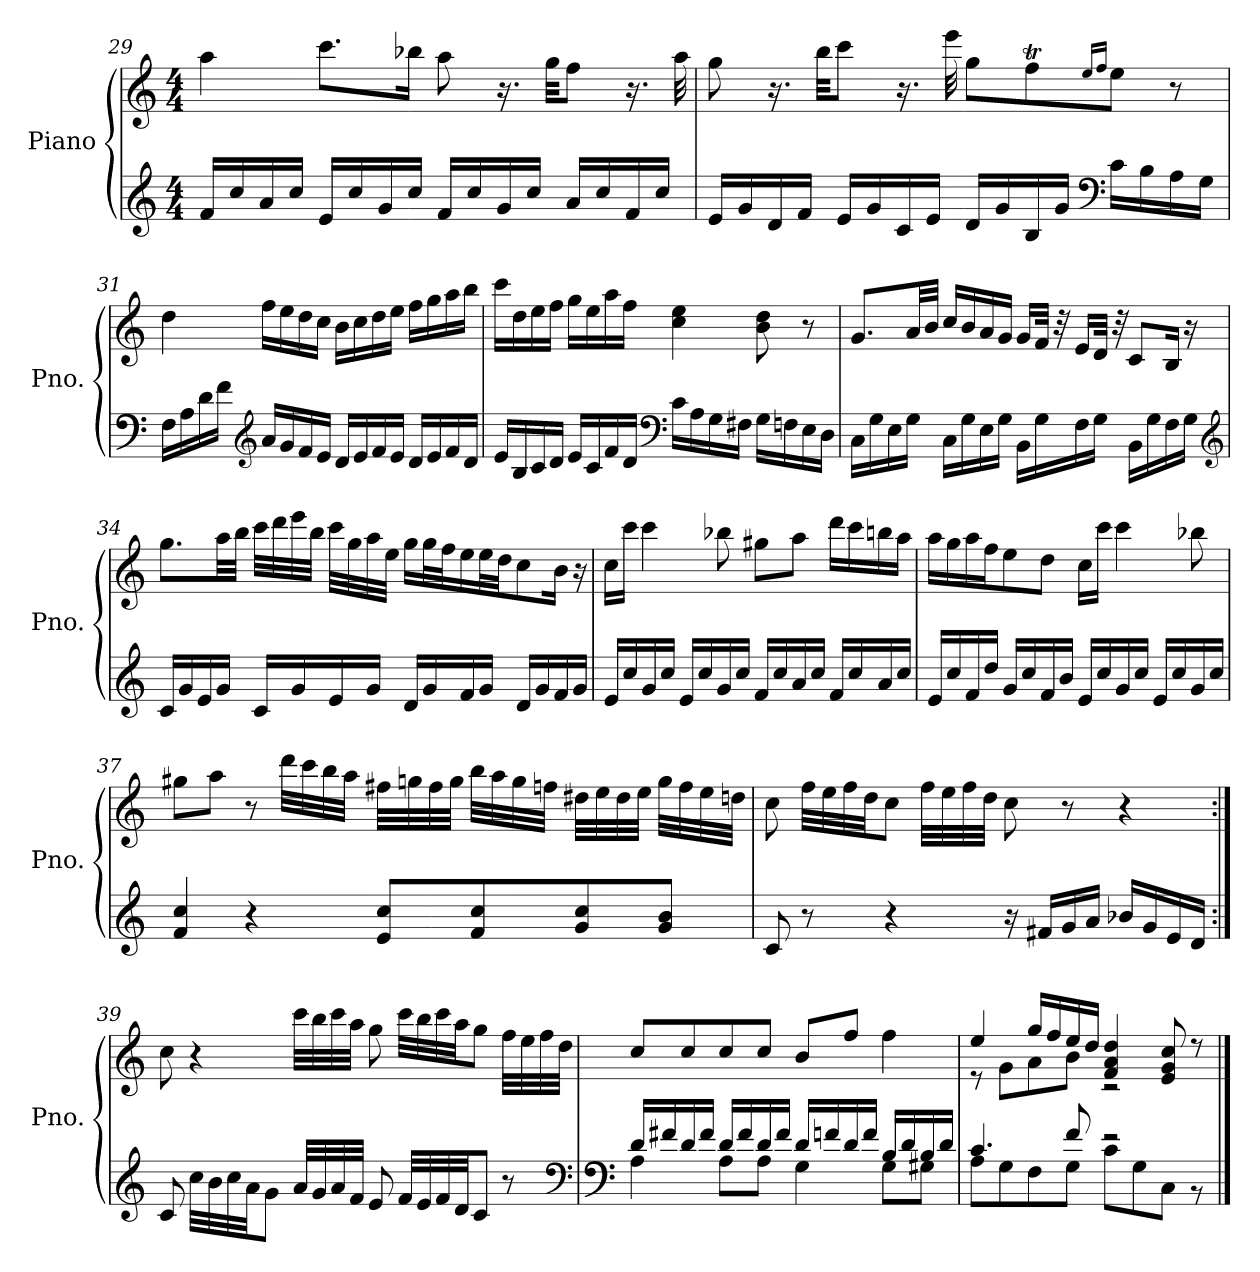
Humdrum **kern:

**kern	**kern
*part1	*part1
*staff2	*staff1
*I"Piano	*
*I'Pno.	*
!!LO:LB:g=z
*clefG2	*clefG2
*k[]	*k[]
*C:	*C:
*M4/4	*M4/4
=29	=29
16f/LL	4aa\
16cc/	.
16a/	.
16cc/JJ	.
16e/LL	8.ccc\L
16cc/	.
16g/	.
16cc/JJ	16bb-X\Jk
16f/LL	8aa\
16cc/	.
16g/	16.r
16cc/JJ	.
.	32gg\KKL
16a/LL	8ff\J
16cc/	.
16f/	16.r
16cc/JJ	.
.	32aa\
=30	=30
16e/LL	8gg\
16g/	.
16d/	16.r
16f/JJ	.
.	32bb\KKL
16e/LL	8ccc\J
16g/	.
16c/	16.r
16e/JJ	.
.	32eee\
16d/LL	8gg\L
16g/	.
16B/	8ffT\
16g/JJ	.
*clefF4	*
.	16qee/LL
.	16qff/JJ
16c\LL	8ee\J
16B\	.
16A\	8r
16G\JJ	.
!!LO:LB:g=z
=31	=31
16F\LL	4dd\
16A\	.
16d\	.
16f\JJ	.
*clefG2	*
16a/LL	16ff\LL
16g/	16ee\
16f/	16dd\
16e/JJ	16cc\JJ
16d/LL	16b\LL
16e/	16cc\
16f/	16dd\
16e/JJ	16ee\JJ
16d/LL	16ff\LL
16e/	16gg\
16f/	16aa\
16d/JJ	16bb\JJ
=32	=32
16e/LL	16ccc\LL
16B/	16dd\
16c/	16ee\
16d/JJ	16ff\JJ
16e/LL	16gg\LL
16c/	16ee\
16f/	16aa\
16d/JJ	16ff\JJ
*clefF4	*
16c\LL	4cc\ 4ee\
16A\	.
16G\	.
16F#X\JJ	.
16G\LL	8b\ 8dd\
16Fn\	.
16E\	8r
16D\JJ	.
!!LO:LB:g=z
=33	=33
16C\LL	8.g/L
16G\	.
16E\	.
16G\JJ	32a/LL
.	32b/JJJ
16C\LL	16cc/LL
16G\	16b/
16E\	16a/
16G\JJ	16g/JJ
16BB\LL	16g/LL
16G\	32f/JJk
.	32r
16F\	16e/LL
16G\JJ	32d/JJk
.	32r
16BB\LL	8c/L
16G\	.
16F\	16B/Jk
16G\JJ	16r
*clefG2	*
=34	=34
16c/LL	8.gg\L
16g/	.
16e/	.
16g/JJ	32aa\LL
.	32bb\JJJ
16c/LL	32ccc\LLL
.	32ddd\
16g/	32eee\
.	32bb\JJJ
16e/	32ccc\LLL
.	32gg\
16g/JJ	32aa\
.	32ee\JJJ
16d/LL	16gg\LL
16g/	32gg\L
.	32ff\J
16f/	16ee\
16g/JJ	32ee\L
.	32dd\JJ
16d/LL	8cc\
16g/	.
16f/	16b\Jk
16g/JJ	16r
!!LO:LB:g=z
=35	=35
16e/LL	16cc\LL
16cc/	16ccc\JJ
16g/	4ccc\
16cc/JJ	.
16e/LL	.
16cc/	.
16g/	8bb-X\
16cc/JJ	.
16f/LL	8gg#X\L
16cc/	.
16a/	8aa\J
16cc/JJ	.
16f/LL	16ddd\LL
16cc/	16ccc\
16a/	16bbn\
16cc/JJ	16aa\JJ
=36	=36
16e/LL	16aa\LL
16cc/	16gg\
16f/	16aa\
16dd/JJ	16ff\J
16g/LL	8ee\
16cc/	.
16f/	8dd\J
16b/JJ	.
16e/LL	16cc\LL
16cc/	16ccc\JJ
16g/	4ccc\
16cc/JJ	.
16e/LL	.
16cc/	.
16g/	8bb-X\
16cc/JJ	.
!!LO:PB:g=z
=37	=37
4f/ 4cc/	8gg#X\L
.	8aa\J
4r	8r
.	32ddd\LLL
.	32ccc\
.	32bb\
.	32aa\JJJ
8e/ 8cc/L	32ff#X\LLL
.	32ggn\
.	32ff#\
.	32gg\JJJ
8f/ 8cc/	32bb\LLL
.	32aa\
.	32gg\
.	32ffn\JJJ
8g/ 8cc/	32dd#X\LLL
.	32ee\
.	32dd#\
.	32ee\JJJ
8g/ 8b/J	32gg\LLL
.	32ff\
.	32ee\
.	32ddn\JJJ
!!LO:LB:g=z
=38	=38
8c/	8cc\
8r	32ff\LLL
.	32ee\
.	32ff\
.	32dd\JJ
4r	8cc\J
.	32ff\LLL
.	32ee\
.	32ff\
.	32dd\JJJ
16r	8cc\
16f#X/LL	.
16g/	8r
16a/JJ	.
16b-X/LL	4r
16g/	.
16e/	.
16d/JJ	.
=39:|!	=39:|!
8c/	8cc\
32cc\LLL	4r
32b\	.
32cc\	.
32a\JJ	.
8g\J	.
32a/LLL	32ccc\LLL
32g/	32bb\
32a/	32ccc\
32f/JJJ	32aa\JJJ
8e/	8gg\
32f/LLL	32ccc\LLL
32e/	32bb\
32f/	32ccc\
32d/JJ	32aa\JJ
8c/J	8gg\J
8r	32ff\LLL
.	32ee\
.	32ff\
.	32dd\JJJ
*clefF4	*
!!LO:LB:g=z
=40	=40
*clefF4	*
*^	*
16d/LL	4A\	8cc/L
16f#X/	.	.
16d/	.	8cc/
16f#/JJ	.	.
16d/LL	8A\L	8cc/
16f#/	.	.
16d/	8A\J	8cc/J
16f#/JJ	.	.
16d/LL	4G\	8b/L
16fn/	.	.
16d/	.	8ff/J
16f/JJ	.	.
16B/LL	8G\L	4ff\
16d/	.	.
16B/	8G#X\J	.
16d/JJ	.	.
=41	=41	=41
*	*	*^
4.c/	8A\L	4ee/	8re
.	8G\	.	8g\L
.	8F\	16gg/LL	8a\
.	.	16ff/	.
8f/	8G\J	16ee/	8b\J
.	.	16dd/JJ	.
2re	8c\L	4f/ 4a/ 4dd/	2rc
.	8G\	.	.
.	8C\J	8e/ 8g/ 8cc/	.
.	8r	8r	.
*v	*v	*	*
*	*v	*v
==	==
*-	*-
